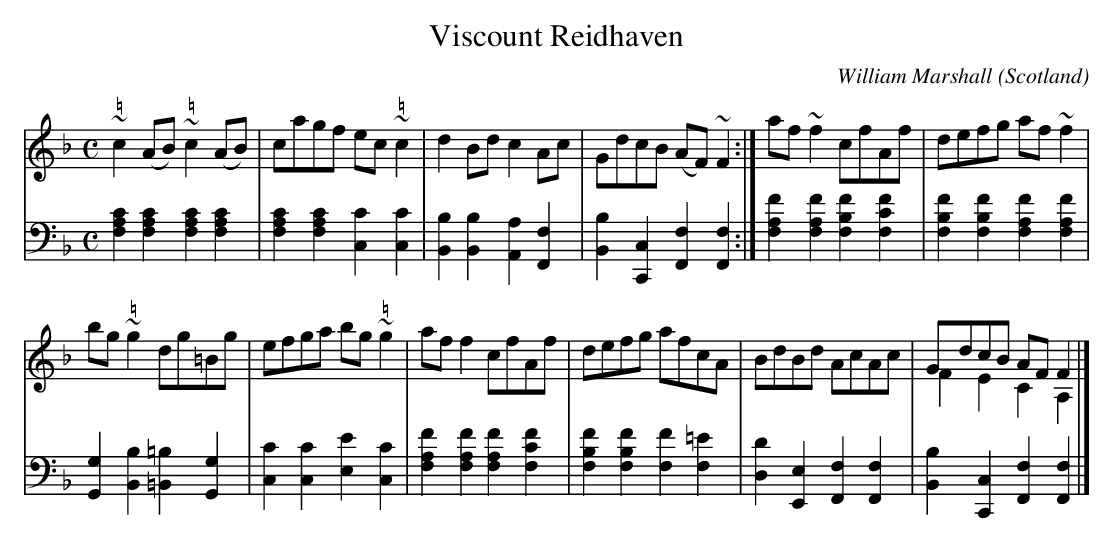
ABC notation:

X:1
T:Viscount Reidhaven
C:William Marshall
L:1/8
M:C
O:Scotland
K:F major
%%staves{1 2}
V:1
~"\="c2 (AB) ~"\="c2 (AB) | cagf ec ~"\="c2 | d2 Bd c2 Ac | GdcB (AF) ~F2 :| \
af ~f2 cfAf | defg af ~f2 | ! bg ~"\="g2 dg=Bg | efga bg ~"\="g2 | \
af f2 cfAf | defg afcA | BdBd AcAc | GdcB AFF2 & F2 E2 C2 A,2 |]
V:2 clef=bass octave=-2
L:1/4
[fac'] [fac'] [fac'] [fac'] |[fac'] [fac'] [cc'] [cc'] | \
[Bb] [Bb] [Aa] [Ff] | [Bb] [Cc] [Ff] [Ff] :| \
[faf'] [faf'] [fbf'] [fc'f'] | [fbf'] [fbf'] [faf'] [faf'] | \
[Gg] [Bb] [=B=b] [Gg] | [cc'] [cc'] [ee'] [cc'] | \
[faf'] [faf'] [faf'] [fc'f'] | [fbf'] [fbf'] [ff'] [f=e'] | \
[dd'] [Ee] [Ff] [Ff] | [Bb] [Cc] [Ff] [Ff] |]
